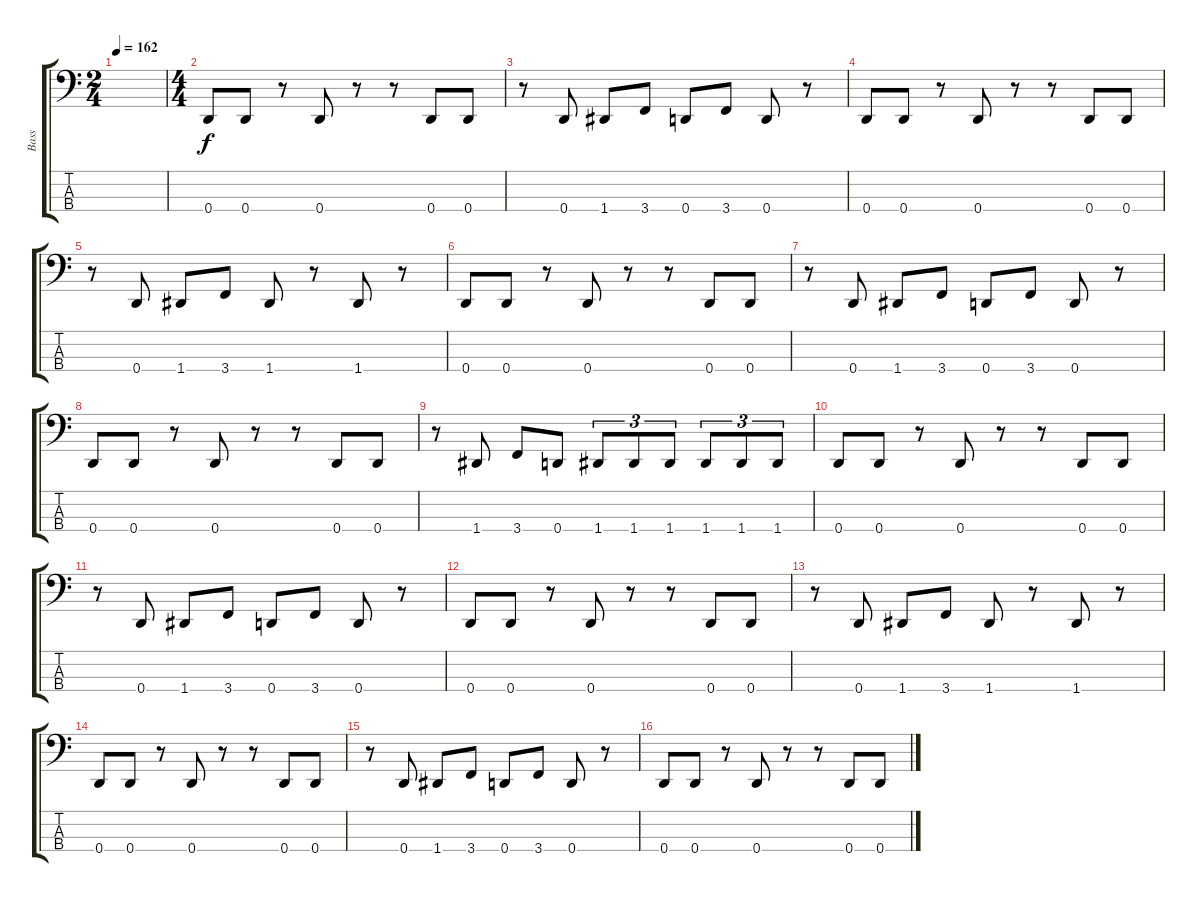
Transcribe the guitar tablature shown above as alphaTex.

\track ("Bass" "Bass") {instrument electricbasspick}
\staff {score tabs}
\tuning (F2 C2 G1 D1) {hide}
\ts (2 4)
\tempo 162
\clef f4
\ks c
|
\ts (4 4)
0.4.8 0.4.8 r.8 0.4.8 r.8 r.8 0.4.8 0.4.8 |
r.8 0.4.8 1.4.8 3.4.8 0.4.8 3.4.8 0.4.8 r.8 |
0.4.8 0.4.8 r.8 0.4.8 r.8 r.8 0.4.8 0.4.8 |
r.8 0.4.8 1.4.8 3.4.8 1.4.8 r.8 1.4.8 r.8 |
0.4.8 0.4.8 r.8 0.4.8 r.8 r.8 0.4.8 0.4.8 |
r.8 0.4.8 1.4.8 3.4.8 0.4.8 3.4.8 0.4.8 r.8 |
0.4.8 0.4.8 r.8 0.4.8 r.8 r.8 0.4.8 0.4.8 |
r.8 1.4.8 3.4.8 0.4.8 1.4.8{tu (3 2)} 1.4.8{tu (3 2)} 1.4.8{tu (3 2)} 1.4.8{tu (3 2)} 1.4.8{tu (3 2)} 1.4.8{tu (3 2)} |
0.4.8 0.4.8 r.8 0.4.8 r.8 r.8 0.4.8 0.4.8 |
r.8 0.4.8 1.4.8 3.4.8 0.4.8 3.4.8 0.4.8 r.8 |
0.4.8 0.4.8 r.8 0.4.8 r.8 r.8 0.4.8 0.4.8 |
r.8 0.4.8 1.4.8 3.4.8 1.4.8 r.8 1.4.8 r.8 |
0.4.8 0.4.8 r.8 0.4.8 r.8 r.8 0.4.8 0.4.8 |
r.8 0.4.8 1.4.8 3.4.8 0.4.8 3.4.8 0.4.8 r.8 |
0.4.8 0.4.8 r.8 0.4.8 r.8 r.8 0.4.8 0.4.8
